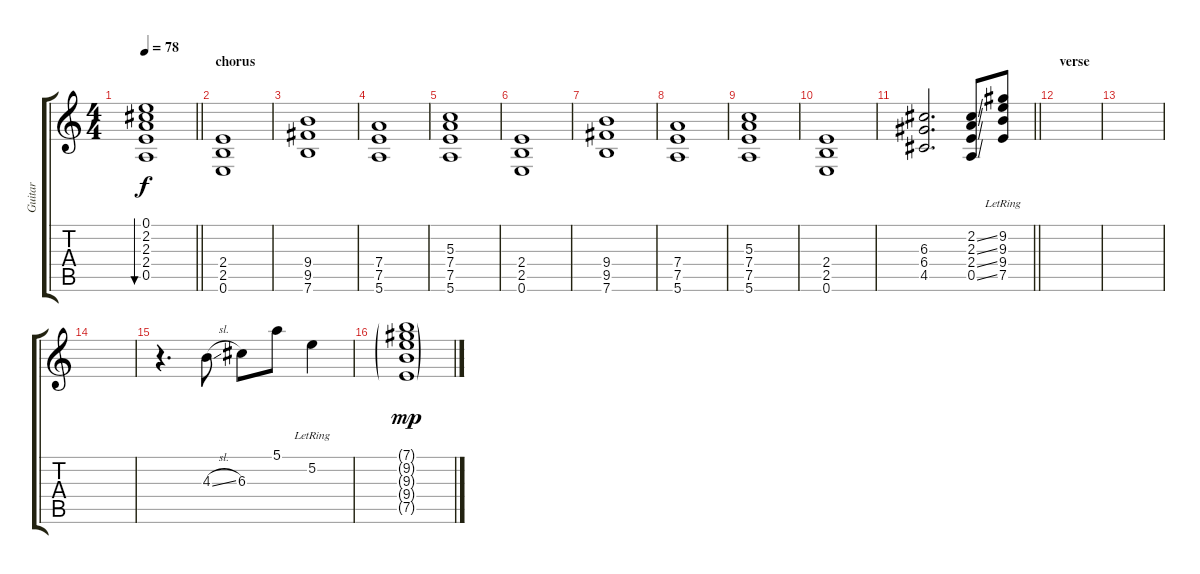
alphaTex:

\track ("Guitar" "Guitar") {instrument acousticguitarsteel}
\staff {score tabs}
\tuning (E4 B3 G3 D3 A2 E2) {hide}
\ts (4 4)
\tempo 78
\clef g2
\barLineRight lightlight
\ks c
(0.1 2.2 2.3 2.4 0.5).1{bu 60 dy f} |
\section ("" "chorus")
(2.4 2.5 0.6).1{instrument overdrivenguitar} |
(9.4 9.5 7.6).1 |
(7.4 7.5 5.6).1 |
(5.3 7.4 7.5 5.6).1 |
(2.4 2.5 0.6).1 |
(9.4 9.5 7.6).1 |
(7.4 7.5 5.6).1 |
(5.3 7.4 7.5 5.6).1 |
(2.4 2.5 0.6).1 |
\barLineRight lightlight
(6.3 6.4 4.5).2{d} (2.2{ss} 2.3{ss} 2.4{ss} 0.5{ss}).8 (9.2{lr} 9.3{lr} 9.4{lr} 7.5{lr}).8 |
\section ("" "verse")
|
|
|
r.4{d} 4.3{sl}.8 6.3.8 5.1.8 5.2{lr}.4 |
(7.1{g} 9.2{g} 9.3{g} 9.4{g} 7.5{g}).1{dy mp}
